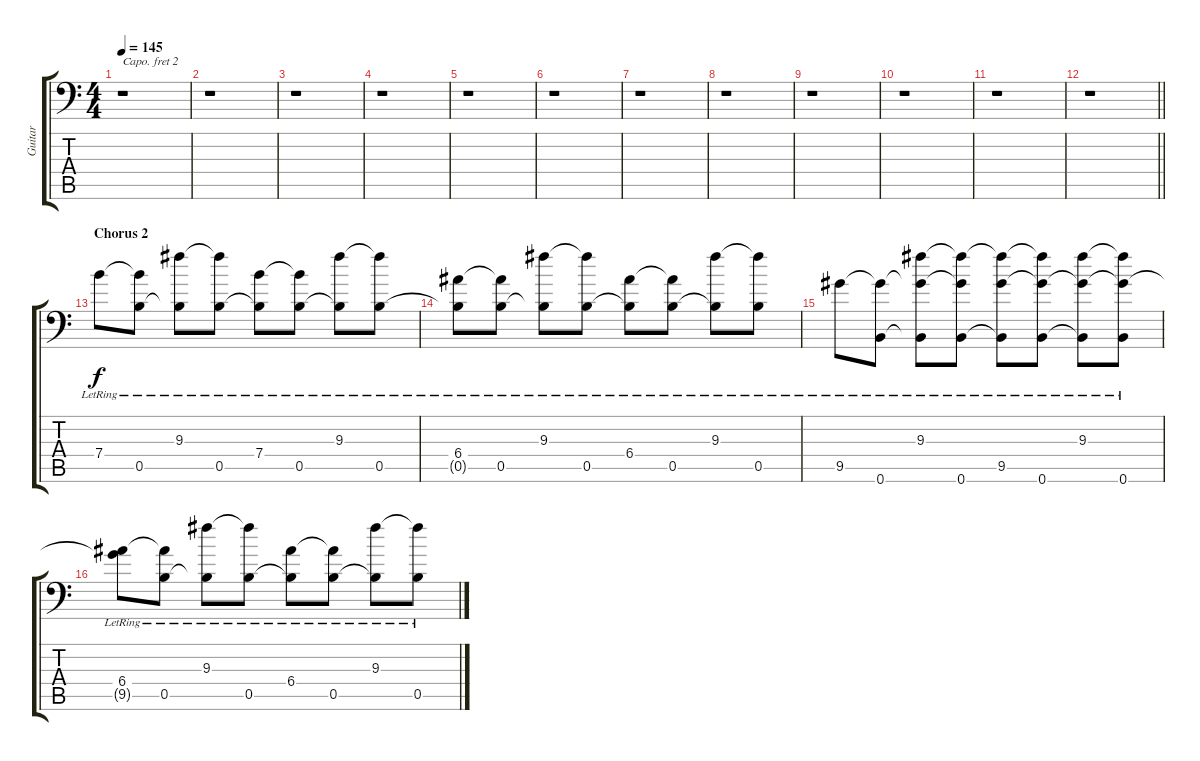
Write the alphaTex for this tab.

\track ("Guitar" "Guitar") {instrument electricguitarclean}
\staff {score tabs}
\capo 2
\tuning (E4 B3 G3 D3 A2 A1) {hide}
\ts (4 4)
\tempo 145
\clef f4
\ks c
r.1{dy f} |
r.1 |
r.1 |
r.1 |
r.1 |
r.1 |
r.1 |
r.1 |
r.1 |
r.1 |
r.1 |
\barLineRight lightlight
r.1 |
\section ("" "Chorus 2")
7.4{lr}.8{balance 12} (7.4{t} 0.5{lr}).8 (9.3{lr} 0.5{t}).8 (9.3{t} 0.5{lr}).8 (7.4{lr} 0.5{t}).8 (7.4{t} 0.5{lr}).8 (9.3{lr} 0.5{t}).8 (9.3{t} 0.5{lr}).8 |
(6.4{lr} 0.5{t}).8 (6.4{t} 0.5{lr}).8 (9.3{lr} 0.5{t}).8 (9.3{t} 0.5{lr}).8 (6.4{lr} 0.5{t}).8 (6.4{t} 0.5{lr}).8 (9.3{lr} 0.5{t}).8 (9.3{t} 0.5{lr}).8 |
9.5{lr}.8 (9.5{t} 0.6{lr}).8 (9.3{lr} 9.5{t} 0.6{t}).8 (9.3{t} 9.5{t} 0.6{lr}).8 (9.3{t} 9.5{lr} 0.6{t}).8 (9.3{t} 9.5{t} 0.6{lr}).8 (9.3{lr} 9.5{t} 0.6{t}).8 (9.3{t} 9.5{t} 0.6{lr}).8 |
(6.4{lr} 9.5{t}).8 (6.4{t} 0.5{lr}).8 (9.3{lr} 0.5{t}).8 (9.3{t} 0.5{lr}).8 (6.4{lr} 0.5{t}).8 (6.4{t} 0.5{lr}).8 (9.3{lr} 0.5{t}).8 (9.3{t} 0.5{lr}).8
